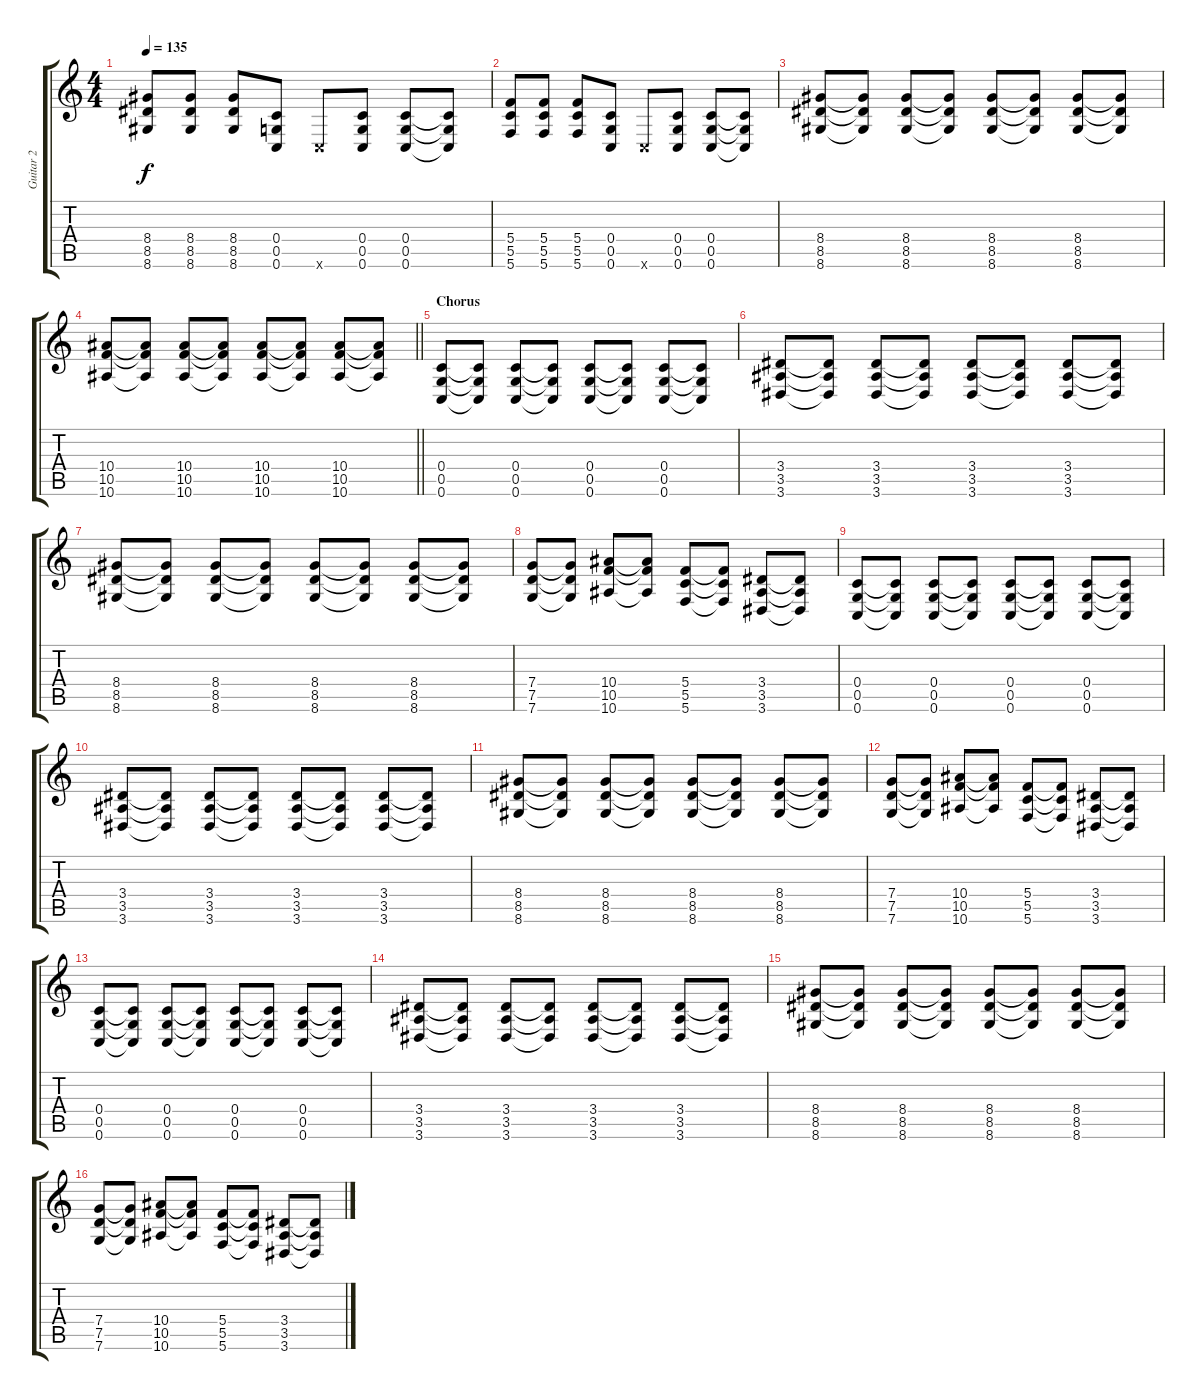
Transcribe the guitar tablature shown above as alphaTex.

\track ("Guitar 2" "Guitar 2") {instrument overdrivenguitar}
\staff {score tabs}
\tuning (D4 A3 F3 C3 G2 C2) {hide}
\ts (4 4)
\tempo 135
\clef g2
\ks c
(8.4 8.5 8.6).8{dy f} (8.4 8.5 8.6).8 (8.4 8.5 8.6).8 (0.4 0.5 0.6).8 0.6{x}.8 (0.4 0.5 0.6).8 (0.4 0.5 0.6).8 (0.4{t} 0.5{t} 0.6{t}).8 |
(5.4 5.5 5.6).8 (5.4 5.5 5.6).8 (5.4 5.5 5.6).8 (0.4 0.5 0.6).8 0.6{x}.8 (0.4 0.5 0.6).8 (0.4 0.5 0.6).8 (0.4{t} 0.5{t} 0.6{t}).8 |
(8.4 8.5 8.6).8 (8.4{t} 8.5{t} 8.6{t}).8 (8.4 8.5 8.6).8 (8.4{t} 8.5{t} 8.6{t}).8 (8.4 8.5 8.6).8 (8.4{t} 8.5{t} 8.6{t}).8 (8.4 8.5 8.6).8 (8.4{t} 8.5{t} 8.6{t}).8 |
\barLineRight lightlight
(10.4 10.5 10.6).8 (10.4{t} 10.5{t} 10.6{t}).8 (10.4 10.5 10.6).8 (10.4{t} 10.5{t} 10.6{t}).8 (10.4 10.5 10.6).8 (10.4{t} 10.5{t} 10.6{t}).8 (10.4 10.5 10.6).8 (10.4{t} 10.5{t} 10.6{t}).8 |
\section ("" "Chorus")
(0.4 0.5 0.6).8 (0.4{t} 0.5{t} 0.6{t}).8 (0.4 0.5 0.6).8 (0.4{t} 0.5{t} 0.6{t}).8 (0.4 0.5 0.6).8 (0.4{t} 0.5{t} 0.6{t}).8 (0.4 0.5 0.6).8 (0.4{t} 0.5{t} 0.6{t}).8 |
(3.4 3.5 3.6).8 (3.4{t} 3.5{t} 3.6{t}).8 (3.4 3.5 3.6).8 (3.4{t} 3.5{t} 3.6{t}).8 (3.4 3.5 3.6).8 (3.4{t} 3.5{t} 3.6{t}).8 (3.4 3.5 3.6).8 (3.4{t} 3.5{t} 3.6{t}).8 |
(8.4 8.5 8.6).8 (8.4{t} 8.5{t} 8.6{t}).8 (8.4 8.5 8.6).8 (8.4{t} 8.5{t} 8.6{t}).8 (8.4 8.5 8.6).8 (8.4{t} 8.5{t} 8.6{t}).8 (8.4 8.5 8.6).8 (8.4{t} 8.5{t} 8.6{t}).8 |
(7.4 7.5 7.6).8 (7.4{t} 7.5{t} 7.6{t}).8 (10.4 10.5 10.6).8 (10.4{t} 10.5{t} 10.6{t}).8 (5.4 5.5 5.6).8 (5.4{t} 5.5{t} 5.6{t}).8 (3.4 3.5 3.6).8 (3.4{t} 3.5{t} 3.6{t}).8 |
(0.4 0.5 0.6).8 (0.4{t} 0.5{t} 0.6{t}).8 (0.4 0.5 0.6).8 (0.4{t} 0.5{t} 0.6{t}).8 (0.4 0.5 0.6).8 (0.4{t} 0.5{t} 0.6{t}).8 (0.4 0.5 0.6).8 (0.4{t} 0.5{t} 0.6{t}).8 |
(3.4 3.5 3.6).8 (3.4{t} 3.5{t} 3.6{t}).8 (3.4 3.5 3.6).8 (3.4{t} 3.5{t} 3.6{t}).8 (3.4 3.5 3.6).8 (3.4{t} 3.5{t} 3.6{t}).8 (3.4 3.5 3.6).8 (3.4{t} 3.5{t} 3.6{t}).8 |
(8.4 8.5 8.6).8 (8.4{t} 8.5{t} 8.6{t}).8 (8.4 8.5 8.6).8 (8.4{t} 8.5{t} 8.6{t}).8 (8.4 8.5 8.6).8 (8.4{t} 8.5{t} 8.6{t}).8 (8.4 8.5 8.6).8 (8.4{t} 8.5{t} 8.6{t}).8 |
(7.4 7.5 7.6).8 (7.4{t} 7.5{t} 7.6{t}).8 (10.4 10.5 10.6).8 (10.4{t} 10.5{t} 10.6{t}).8 (5.4 5.5 5.6).8 (5.4{t} 5.5{t} 5.6{t}).8 (3.4 3.5 3.6).8 (3.4{t} 3.5{t} 3.6{t}).8 |
(0.4 0.5 0.6).8 (0.4{t} 0.5{t} 0.6{t}).8 (0.4 0.5 0.6).8 (0.4{t} 0.5{t} 0.6{t}).8 (0.4 0.5 0.6).8 (0.4{t} 0.5{t} 0.6{t}).8 (0.4 0.5 0.6).8 (0.4{t} 0.5{t} 0.6{t}).8 |
(3.4 3.5 3.6).8 (3.4{t} 3.5{t} 3.6{t}).8 (3.4 3.5 3.6).8 (3.4{t} 3.5{t} 3.6{t}).8 (3.4 3.5 3.6).8 (3.4{t} 3.5{t} 3.6{t}).8 (3.4 3.5 3.6).8 (3.4{t} 3.5{t} 3.6{t}).8 |
(8.4 8.5 8.6).8 (8.4{t} 8.5{t} 8.6{t}).8 (8.4 8.5 8.6).8 (8.4{t} 8.5{t} 8.6{t}).8 (8.4 8.5 8.6).8 (8.4{t} 8.5{t} 8.6{t}).8 (8.4 8.5 8.6).8 (8.4{t} 8.5{t} 8.6{t}).8 |
(7.4 7.5 7.6).8 (7.4{t} 7.5{t} 7.6{t}).8 (10.4 10.5 10.6).8 (10.4{t} 10.5{t} 10.6{t}).8 (5.4 5.5 5.6).8 (5.4{t} 5.5{t} 5.6{t}).8 (3.4 3.5 3.6).8 (3.4{t} 3.5{t} 3.6{t}).8
